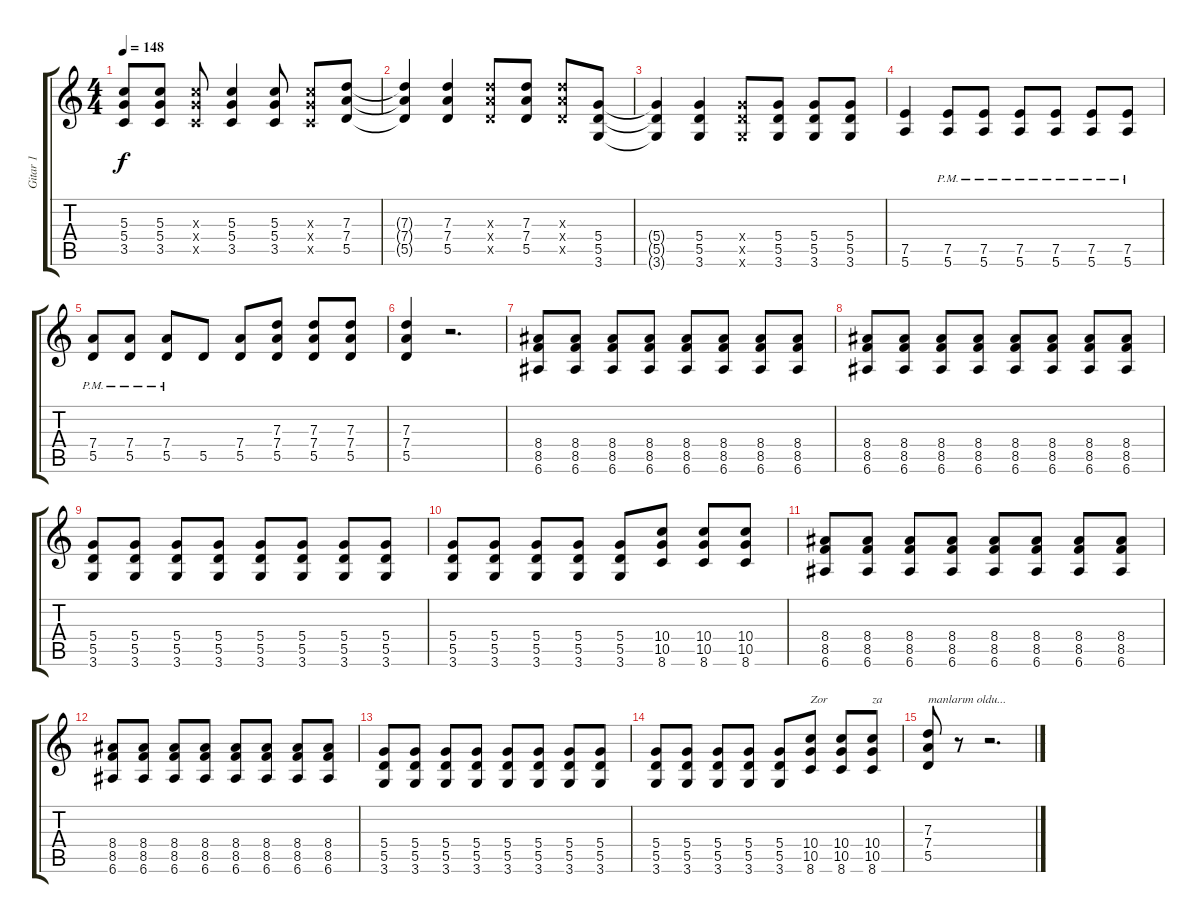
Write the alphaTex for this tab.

\track ("Gitar 1" "Gitar 1") {instrument distortionguitar}
\staff {score tabs}
\tuning (E4 B3 G3 D3 A2 E2) {hide}
\ts (4 4)
\tempo 148
\clef g2
\ks c
(5.3 5.4 3.5).8{dy f} (5.3 5.4 3.5).8 (5.3{x} 5.4{x} 3.5{x}).8 (5.3 5.4 3.5).4 (5.3 5.4 3.5).8 (5.3{x} 5.4{x} 3.5{x}).8 (7.3 7.4 5.5).8 |
(7.3{t} 7.4{t} 5.5{t}).4 (7.3 7.4 5.5).4 (7.3{x} 7.4{x} 5.5{x}).8 (7.3 7.4 5.5).8 (7.3{x} 7.4{x} 5.5{x}).8 (5.4 5.5 3.6).8 |
(5.4{t} 5.5{t} 3.6{t}).4 (5.4 5.5 3.6).4 (5.4{x} 5.5{x} 3.6{x}).8 (5.4 5.5 3.6).8 (5.4 5.5 3.6).8 (5.4 5.5 3.6).8 |
(7.5 5.6).4 (7.5{pm} 5.6{pm}).8 (7.5{pm} 5.6{pm}).8 (7.5{pm} 5.6{pm}).8 (7.5{pm} 5.6{pm}).8 (7.5{pm} 5.6{pm}).8 (7.5{pm} 5.6{pm}).8 |
(7.4{pm} 5.5{pm}).8 (7.4{pm} 5.5{pm}).8 (7.4{pm} 5.5{pm}).8 5.5.8 (7.4 5.5).8 (7.3 7.4 5.5).8 (7.3 7.4 5.5).8 (7.3 7.4 5.5).8 |
(7.3 7.4 5.5).4 r.2{d} |
(8.4 8.5 6.6).8 (8.4 8.5 6.6).8 (8.4 8.5 6.6).8 (8.4 8.5 6.6).8 (8.4 8.5 6.6).8 (8.4 8.5 6.6).8 (8.4 8.5 6.6).8 (8.4 8.5 6.6).8 |
(8.4 8.5 6.6).8 (8.4 8.5 6.6).8 (8.4 8.5 6.6).8 (8.4 8.5 6.6).8 (8.4 8.5 6.6).8 (8.4 8.5 6.6).8 (8.4 8.5 6.6).8 (8.4 8.5 6.6).8 |
(5.4 5.5 3.6).8 (5.4 5.5 3.6).8 (5.4 5.5 3.6).8 (5.4 5.5 3.6).8 (5.4 5.5 3.6).8 (5.4 5.5 3.6).8 (5.4 5.5 3.6).8 (5.4 5.5 3.6).8 |
(5.4 5.5 3.6).8 (5.4 5.5 3.6).8 (5.4 5.5 3.6).8 (5.4 5.5 3.6).8 (5.4 5.5 3.6).8 (10.4 10.5 8.6).8 (10.4 10.5 8.6).8 (10.4 10.5 8.6).8 |
(8.4 8.5 6.6).8 (8.4 8.5 6.6).8 (8.4 8.5 6.6).8 (8.4 8.5 6.6).8 (8.4 8.5 6.6).8 (8.4 8.5 6.6).8 (8.4 8.5 6.6).8 (8.4 8.5 6.6).8 |
(8.4 8.5 6.6).8 (8.4 8.5 6.6).8 (8.4 8.5 6.6).8 (8.4 8.5 6.6).8 (8.4 8.5 6.6).8 (8.4 8.5 6.6).8 (8.4 8.5 6.6).8 (8.4 8.5 6.6).8 |
(5.4 5.5 3.6).8 (5.4 5.5 3.6).8 (5.4 5.5 3.6).8 (5.4 5.5 3.6).8 (5.4 5.5 3.6).8 (5.4 5.5 3.6).8 (5.4 5.5 3.6).8 (5.4 5.5 3.6).8 |
(5.4 5.5 3.6).8 (5.4 5.5 3.6).8 (5.4 5.5 3.6).8 (5.4 5.5 3.6).8 (5.4 5.5 3.6).8 (10.4 10.5 8.6).8{txt "Zor"} (10.4 10.5 8.6).8 (10.4 10.5 8.6).8{txt "za"} |
(7.3 7.4 5.5).8{txt "manlarım oldu..."} r.8 r.2{d}
